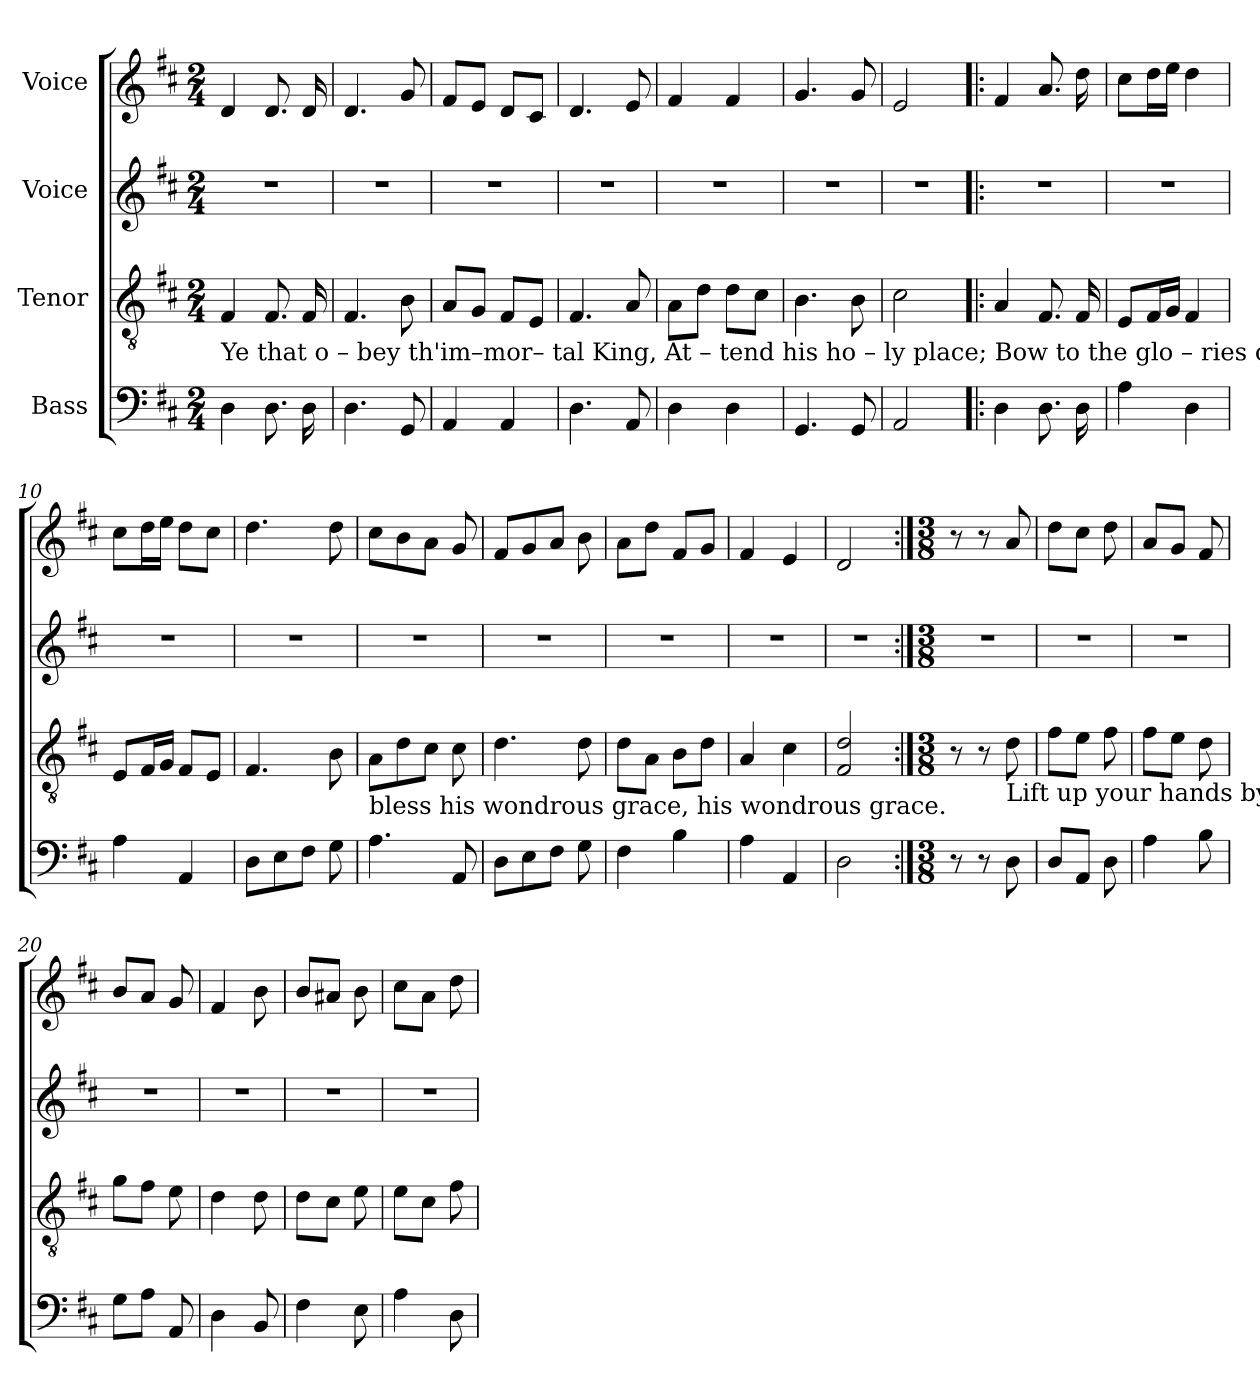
**kern	**kern	**kern	**kern
*part4	*part3	*part2	*part1
*staff4	*staff3	*staff2	*staff1
*I"Bass	*I"Tenor	*I"Voice	*I"Voice
*clefF4	*clefGv2	*clefG2	*clefG2
*k[f#c#]	*k[f#c#]	*k[f#c#]	*k[f#c#]
*M2/4	*M2/4	*M2/4	*M2/4
*MM100	*MM100	*MM100	*MM100
=1	=1	=1	=1
!	!LO:TX:b:t=Ye  that o – bey   th'im–mor– tal  King,   At – tend  his       ho  – ly    place;  Bow to the   glo   –   ries     of           his      power,   And	!	!
4D\	4F#/	2r	4d/
8.D\	8.F#/	.	8.d/
16D\	16F#/	.	16d/
=2	=2	=2	=2
4.D\	4.F#/	2r	4.d/
8GG/	8B\	.	8g/
=3	=3	=3	=3
4AA/	8A/L	2r	8f#/L
.	8G/J	.	8e/J
4AA/	8F#/L	.	8d/L
.	8E/J	.	8c#/J
=4	=4	=4	=4
4.D\	4.F#/	2r	4.d/
8AA/	8A/	.	8e/
=5	=5	=5	=5
4D\	8A\L	2r	4f#/
.	8d\J	.	.
4D\	8d\L	.	4f#/
.	8c#\J	.	.
=6	=6	=6	=6
4.GG/	4.B\	2r	4.g/
8GG/	8B\	.	8g/
=7	=7	=7	=7
2AA/	2c#\	2r	2e/
=8!|:	=8!|:	=8!|:	=8!|:
4D\	4A/	2r	4f#/
8.D\	8.F#/	.	8.a/
16D\	16F#/	.	16dd\
=9	=9	=9	=9
4A\	8E/L	2r	8cc#\L
.	16F#/L	.	16dd\L
.	16G/JJ	.	16ee\JJ
4D\	4F#/	.	4dd\
=10	=10	=10	=10
4A\	8E/L	2r	8cc#\L
.	16F#/L	.	16dd\L
.	16G/JJ	.	16ee\JJ
4AA/	8F#/L	.	8dd\L
.	8E/J	.	8cc#\J
=11	=11	=11	=11
8D\L	4.F#/	2r	4.dd\
8E\	.	.	.
8F#\J	.	.	.
8G\	8B\	.	8dd\
!!LO:LB:g=z
=12	=12	=12	=12
!	!LO:TX:b:t=bless his wondrous grace, his wondrous grace.	!	!
4.A\	8A\L	2r	8cc#\L
.	8d\	.	8b\
.	8c#\J	.	8a\J
8AA/	8c#\	.	8g/
=13	=13	=13	=13
8D\L	4.d\	2r	8f#/L
8E\	.	.	8g/
8F#\J	.	.	8a/J
8G\	8d\	.	8b\
=14	=14	=14	=14
4F#\	8d\L	2r	8a\L
.	8A\J	.	8dd\J
4B\	8B\L	.	8f#/L
.	8d\J	.	8g/J
=15	=15	=15	=15
4A\	4A/	2r	4f#/
4AA/	4c#\	.	4e/
=16	=16	=16	=16
2D\	2F#/ 2d/	2r	2d/
=17:|!	=17:|!	=17:|!	=17:|!
*M3/8	*M3/8	*M3/8	*M3/8
*	*	*	*MM70
8r	8r	4.r	8r
8r	8r	.	8r
!	!LO:TX:b:t=Lift   up  your hands by morning light,  And send your souls on high;	!	!
8D\	8d\	.	8a/
=18	=18	=18	=18
8D/L	8f#\L	4.r	8dd\L
8AA/J	8e\J	.	8cc#\J
8D\	8f#\	.	8dd\
=19	=19	=19	=19
4A\	8f#\L	4.r	8a/L
.	8e\J	.	8g/J
8B\	8d\	.	8f#/
=20	=20	=20	=20
8G\L	8g\L	4.r	8b/L
8A\J	8f#\J	.	8a/J
8AA/	8e\	.	8g/
=21	=21	=21	=21
4D\	4d\	4.r	4f#/
8BB/	8d\	.	8b\
=22	=22	=22	=22
4F#\	8d\L	4.r	8b/L
.	8c#\J	.	8a#X/J
8E\	8e\	.	8b\
=23	=23	=23	=23
4A\	8e\L	4.r	8cc#\L
.	8c#\J	.	8a\J
8D\	8f#\	.	8dd\
=	=	=	=
*-	*-	*-	*-
